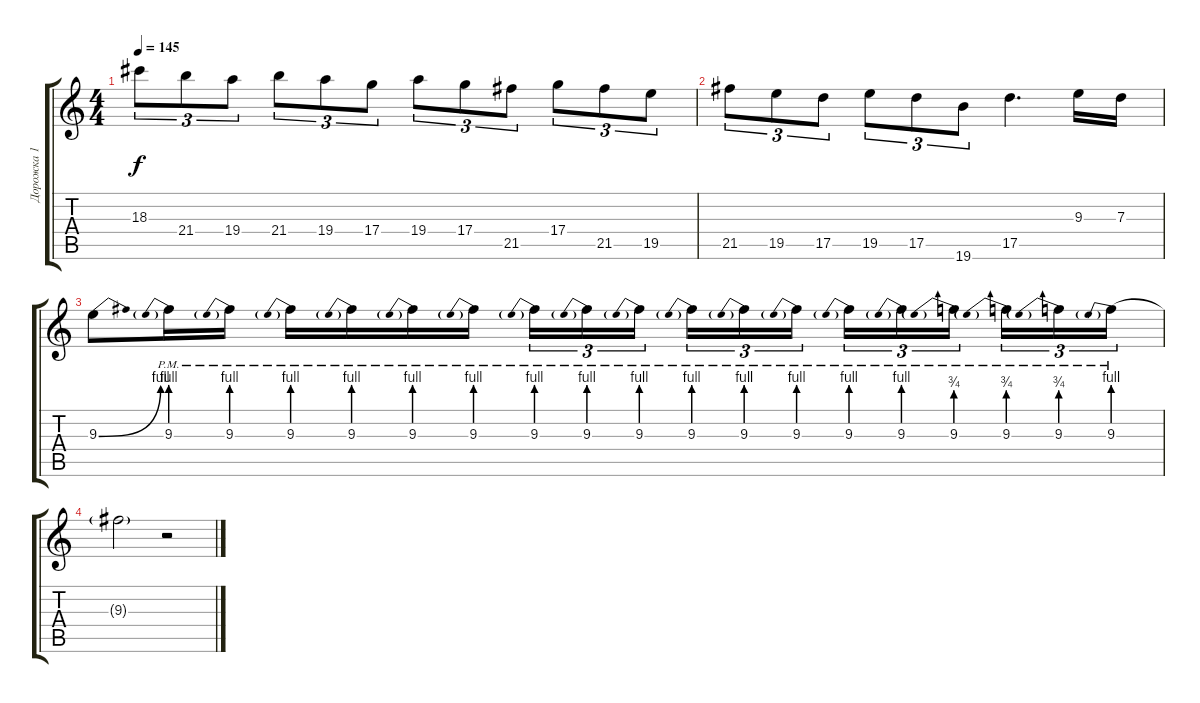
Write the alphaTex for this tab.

\track ("Дорожка 1" "Дорожка 1") {instrument overdrivenguitar}
\staff {score tabs}
\tuning (E4 B3 G3 D3 A2 E2) {hide}
\ts (4 4)
\tempo 145
\clef g2
\ks c
18.3.8{tu (3 2) dy f} 21.4.8{tu (3 2)} 19.4.8{tu (3 2)} 21.4.8{tu (3 2)} 19.4.8{tu (3 2)} 17.4.8{tu (3 2)} 19.4.8{tu (3 2)} 17.4.8{tu (3 2)} 21.5.8{tu (3 2)} 17.4.8{tu (3 2)} 21.5.8{tu (3 2)} 19.5.8{tu (3 2)} |
21.5.8{tu (3 2)} 19.5.8{tu (3 2)} 17.5.8{tu (3 2)} 19.5.8{tu (3 2)} 17.5.8{tu (3 2)} 19.6.8{tu (3 2)} 17.5.4{d} 9.3.16{volume 2} 7.3.16 |
9.3{be (bend 0 0 60 4)}.8 9.3{be (prebend 0 4 60 4) pm}.16 9.3{be (prebend 0 4 60 4) pm}.16 9.3{be (prebend 0 4 60 4) pm}.16 9.3{be (prebend 0 4 60 4) pm}.16 9.3{be (prebend 0 4 60 4) pm}.16 9.3{be (prebend 0 4 60 4) pm}.16 9.3{be (prebend 0 4 60 4) pm}.16{tu (3 2)} 9.3{be (prebend 0 4 60 4) pm}.16{tu (3 2)} 9.3{be (prebend 0 4 60 4) pm}.16{tu (3 2) beam splitsecondary} 9.3{be (prebend 0 4 60 4) pm}.16{tu (3 2)} 9.3{be (prebend 0 4 60 4) pm}.16{tu (3 2)} 9.3{be (prebend 0 4 60 4) pm}.16{tu (3 2)} 9.3{be (prebend 0 4 60 4) pm}.16{tu (3 2)} 9.3{be (prebend 0 4 60 4) pm}.16{tu (3 2)} 9.3{be (prebend 0 3 60 3) pm}.16{tu (3 2) beam splitsecondary} 9.3{be (prebend 0 3 60 3) pm}.16{tu (3 2)} 9.3{be (prebend 0 3 60 3) pm}.16{tu (3 2)} 9.3{be (prebend 0 4 60 4) pm}.16{tu (3 2)} |
9.3{t}.2 r.2
